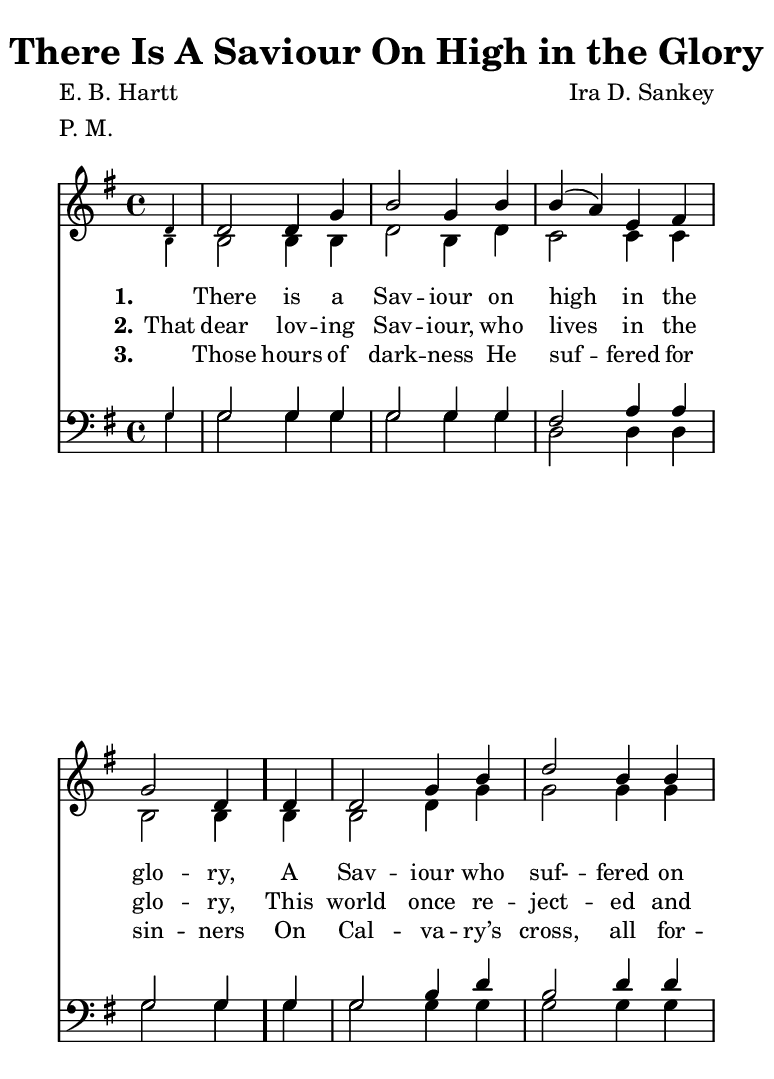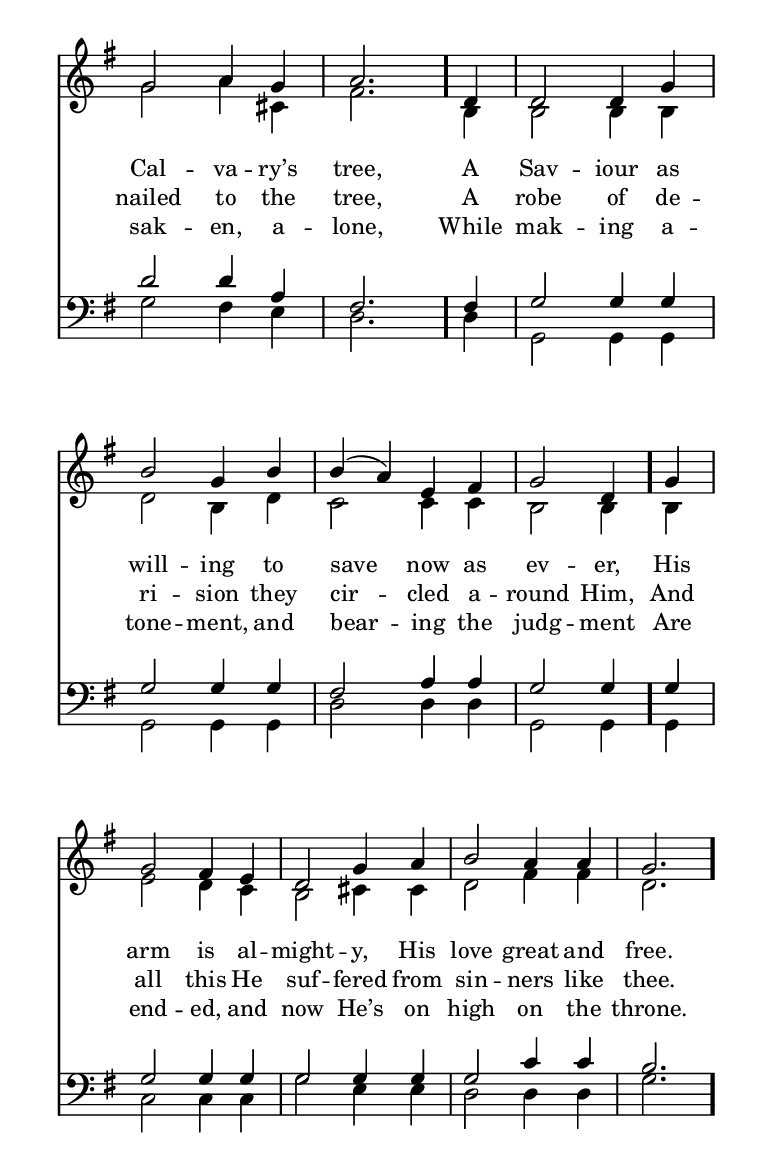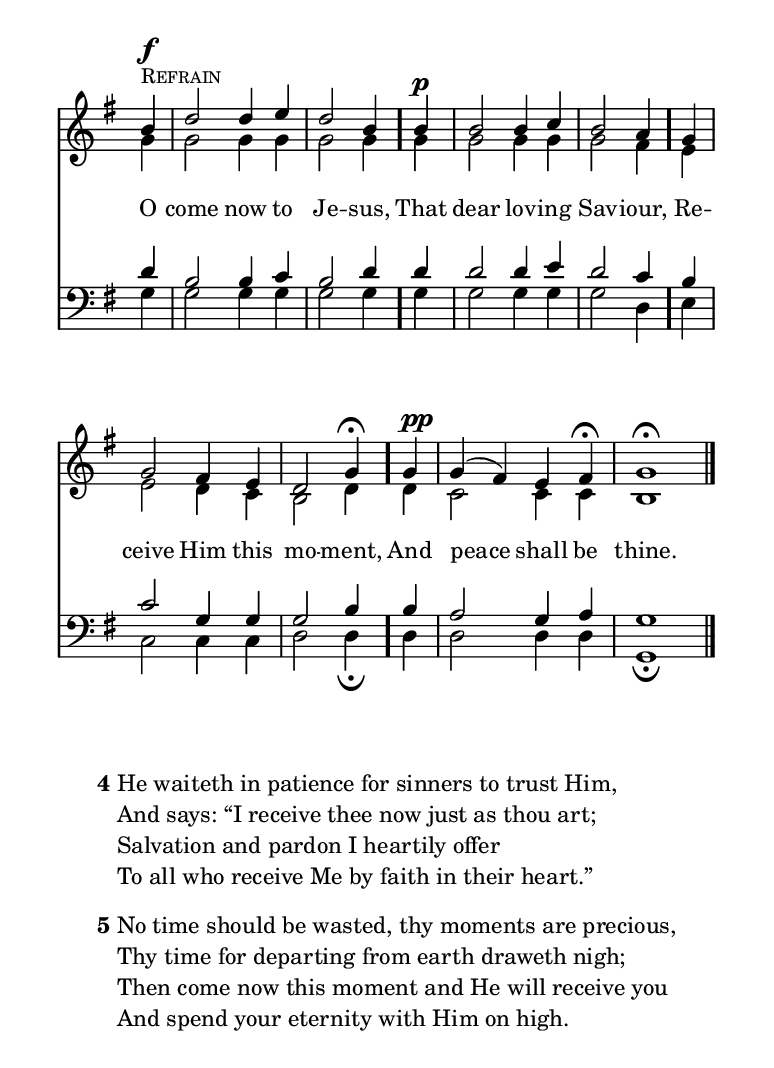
\include "common/global.ily"
\paper {
  \include "common/paper.ily"
  ragged-last-bottom = ##t
  systems-per-page = #(cond (is-eogsized 4) (#t #f))
  system-count = #(cond (is-eogsized 5) (#t #f))
}

\header{
  hymnnumber = "124"
  title = "There Is A Saviour On High in the Glory"
  tunename = ""
  meter = "P. M."
  poet = "E. B. Hartt"
  composer = "Ira D. Sankey"
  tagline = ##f
}

ta = { \tempo 4=120 }
tb = { \tempo 4=60 }

global = {
  \include "common/overrides.ily"
  \override Staff.TimeSignature.style = #'()
  \time 4/4
  \override Score.MetronomeMark.transparent = ##t % hide all fermata changes too
  \key g \major
  \ta
  \partial 4
  \autoBeamOff
}

notesSoprano = {
\global
\relative c' {

  \once \override NoteHead.font-size = #-4 d4 |
  d2 d4 g | b2 g4 b | b( a) e fis | g2 d4
  d4 | d2 g4 b | d2 b4 b | g2 a4 g | a2.
  d,4 | d2 d4 g | b2 g4 b | b( a) e fis | g2 d4
  g4 | g2 fis4 e | d2 g4 a | b2 a4 a | g2.

  << s^\markup { \small \caps "Refrain" } % TODO arrange REFRAIN and dynamic forte appropriately
  { b4^\markup \dynamic f | d2 d4 e d2 b4 } >>
  b^\markup \dynamic p | b2 b4 c | b2 a4
  g4 | g2 fis4 e | d2 \tb g4 \fermata \ta
  g4^\markup \dynamic pp | g( fis) e \tb fis \fermata | g1 \fermata \ta |

  \bar "|."

}
}

notesAlto = {
\global
\relative e' {

  \once \override NoteHead.font-size = #-4 b4 |
  b2 b4 b | d2 b4 d | c2 c4 c | b2 b4
  b4 | b2 d4 g | g2 g4 g | g2 a4 cis, | fis2.
  b,4 | b2 b4 b | d2 b4 d | c2 c4 c | b2 b4
  b4 | e2 d4 c | b2 cis4 cis | d2 fis4 fis | d2.

  g4 | g2 g4 g | g2 g4
  g | g2 g4 g | g2 fis4
  e4 | e2 d4 c | b2 d4
  d4 | c2 c4 c | b1 |

}
}

notesTenor = {
\global
\relative a {

  \once \override NoteHead.font-size = #-4 g4 |
  g2 g4 g | g2 g4 g | fis2 a4 a | g2 g4
  g4 | g2 b4 d | b2 d4 d | d2 d4 a | fis2.
  fis4 | g2 g4 g | g2 g4 g | fis2 a4 a | g2 g4
  g4 | g2 g4 g | g2 g4 g | g2 c4 c | b2.

  d4 | b2 b4 c | b2 d4
  d | d2 d4 e | d2 c4
  b4 | c2 g4 g | g2 b4
  b4 | a2 g4 a | g1 |
}
}

notesBass = {
\global
\relative f {

  \once \override NoteHead.font-size = #-4 g4 |
  g2 g4 g | g2 g4 g | d2 d4 d4 | g2 g4
  g4 | g2 g4 g | g2 g4 g | g2 fis4 e | d2.
  d4 | g,2 g4 g | g2 g4 g | d'2 d4 d | g,2 g4
  g4 | c2 c4 c | g'2 e4 e | d2 d4 d | g2.

  g4 | g2 g4 g | g2 g4
  g | g2 g4 g | g2 d4
  e4 | c2 c4 c | d2 d4 \fermata
  d4 | d2 d4 d | g,1 \fermata |

}
}

Refrain = \lyricmode {

O come now to Je -- sus, \bar "."
That dear lov -- ing Sav -- iour, \bar "."
Re -- ceive Him this mo -- ment, \bar "."
And peace shall be thine. \bar "."

}

wordsA = \lyricmode {
\set stanza = "1."

"" There is a Sav -- iour on high in the glo -- ry, \bar "."
A Sav -- iour who suf- -- fered on Cal -- va -- ry’s tree, \bar "."
A Sav -- iour as will -- ing to save now as ev -- er, \bar "."
His arm is al -- might -- y, His love great and free. \bar "."

}

wordsB = \lyricmode {
\set stanza = "2."

That dear lov -- ing Sav -- iour, who lives in the glo -- ry,
This world once re -- ject -- ed and nailed to the tree,
A robe of de -- ri -- sion they cir -- cled a -- round Him,
And all this He suf -- fered from sin -- ners like thee.

\Refrain

}

wordsC = \lyricmode {
\set stanza = "3."

"" Those hours of dark -- ness He suf -- fered for sin -- ners
On Cal -- va -- ry’s cross, all for -- sak -- en, a -- lone,
While mak -- ing a -- tone -- ment, and bear -- ing the judg -- ment
Are end -- ed, and now He’s on high on the throne.

}

wordsD = \markuplist {

\line { He waiteth in patience for sinners to trust Him, }
\line { And says: “I receive thee now just as thou art; }
\line { Salvation and pardon I heartily offer }
\line { To all who receive Me by faith in their heart.” }

}

wordsE = \markuplist {

\line { No time should be wasted, thy moments are precious, }
\line { Thy time for departing from earth draweth nigh; }
\line { Then come now this moment and He will receive you }
\line { And spend your eternity with Him on high. }

}

\score {
  \context ChoirStaff <<
    \context Staff = upper <<
      \set ChoirStaff.systemStartDelimiter = #'SystemStartBar
      \context Voice  = sopranos { \voiceOne << \notesSoprano >> }
      \context Voice  = altos { \voiceTwo << \notesAlto >> }
      \context Lyrics = one   \lyricsto sopranos \wordsA
      \context Lyrics = two   \lyricsto sopranos \wordsB
      \context Lyrics = three \lyricsto sopranos \wordsC
    >>
    \context Staff = men <<
      \clef bass
      \context Voice  = tenors { \voiceOne << \notesTenor >> }
      \context Voice  = basses { \voiceTwo << \notesBass >> }
    >>
  >>
  \layout {
    \include "common/layout.ily"
  }
  \midi{
    \include "common/midi.ily"
  }
}

\noPageBreak

\markup { \fill-line { \column {
  \line{ \bold 4 \column { \wordsD } } \combine \null \vspace #0.4
  \line{ \bold 5 \column { \wordsE } } \combine \null \vspace #0.4
} } }

\version "2.18.2"  % necessary for upgrading to future LilyPond versions.

% vi:set et ts=2 sw=2 ai nocindent syntax=lilypond:
